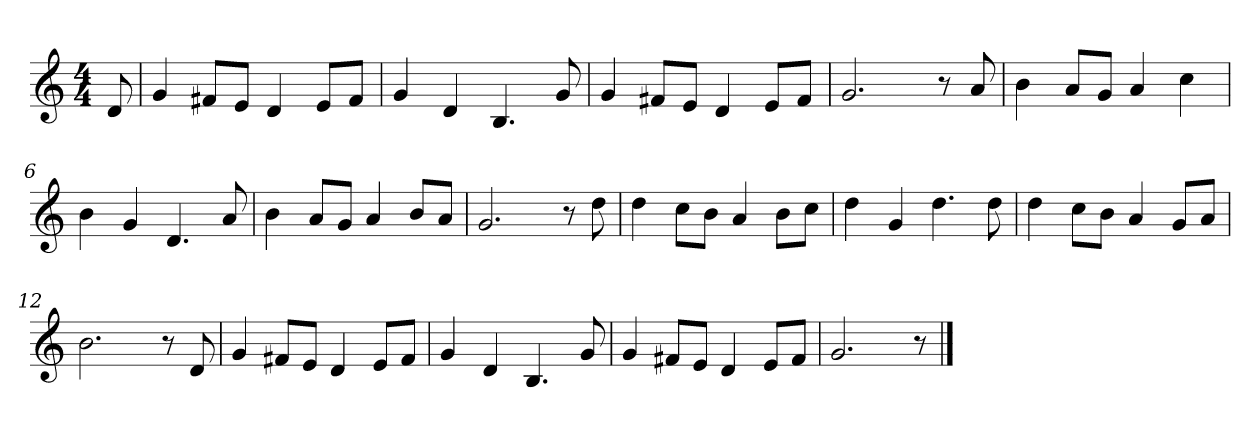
**kern
*part1
*staff1
*M4/4
=
8d
=1
4g
8f#XL
8eJ
4d
8eL
8f#J
=2
4g
4d
4.B
8g
=3
4g
8f#XL
8eJ
4d
8eL
8f#J
=4
2.g
8r
8a
=5
4b
8aL
8gJ
4a
4cc
=6
4b
4g
4.d
8a
=7
4b
8aL
8gJ
4a
8bL
8aJ
=8
2.g
8r
8dd
=9
4dd
8ccL
8bJ
4a
8bL
8ccJ
=10
4dd
4g
4.dd
8dd
=11
4dd
8ccL
8bJ
4a
8gL
8aJ
=12
2.b
8r
8d
=13
4g
8f#XL
8eJ
4d
8eL
8f#J
=14
4g
4d
4.B
8g
=15
4g
8f#XL
8eJ
4d
8eL
8f#J
=16
2.g
8r
==
*-
